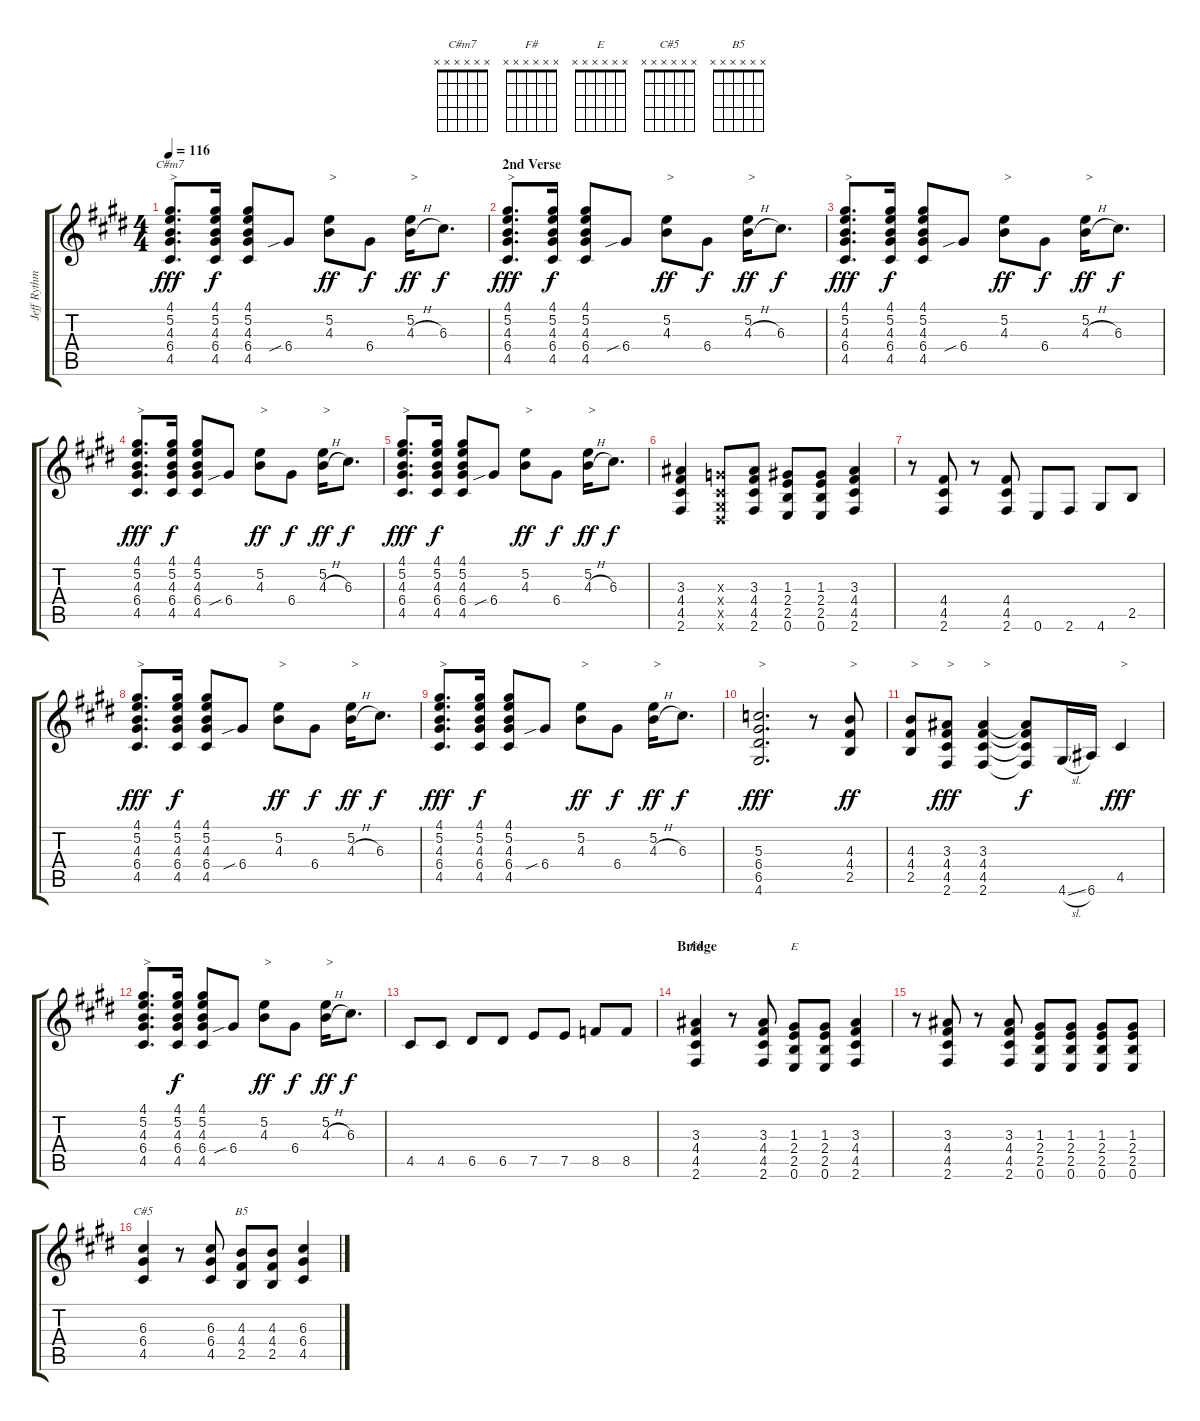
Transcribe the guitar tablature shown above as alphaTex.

\track ("Jeff Rythm" "Jeff Rythm") {instrument distortionguitar}
\staff {score tabs}
\tuning (E4 B3 G3 D3 A2 E2) {hide}
\chord ("C#m7" x x x x x x)
\chord ("F#" x x x x x x)
\chord ("E" x x x x x x)
\chord ("C#5" x x x x x x)
\chord ("B5" x x x x x x)
\ts (4 4)
\tempo 116
\clef g2
\ks e
(4.1 5.2 4.3 6.4 4.5).8{d ch "C#m7" txt ">" dy fff} (4.1 5.2 4.3 6.4 4.5).16{dy f} (4.1 5.2 4.3 6.4 4.5).8 6.4{sib}.8 (5.2 4.3).8{txt ">" dy ff} 6.4.8{dy f} (5.2 4.3{h}).16{txt ">" dy ff} 6.3.8{d dy f} |
\section ("" "2nd Verse")
(4.1 5.2 4.3 6.4 4.5).8{d txt ">" dy fff} (4.1 5.2 4.3 6.4 4.5).16{dy f} (4.1 5.2 4.3 6.4 4.5).8 6.4{sib}.8 (5.2 4.3).8{txt ">" dy ff} 6.4.8{dy f} (5.2 4.3{h}).16{txt ">" dy ff} 6.3.8{d dy f} |
(4.1 5.2 4.3 6.4 4.5).8{d txt ">" dy fff} (4.1 5.2 4.3 6.4 4.5).16{dy f} (4.1 5.2 4.3 6.4 4.5).8 6.4{sib}.8 (5.2 4.3).8{txt ">" dy ff} 6.4.8{dy f} (5.2 4.3{h}).16{txt ">" dy ff} 6.3.8{d dy f} |
(4.1 5.2 4.3 6.4 4.5).8{d txt ">" dy fff} (4.1 5.2 4.3 6.4 4.5).16{dy f} (4.1 5.2 4.3 6.4 4.5).8 6.4{sib}.8 (5.2 4.3).8{txt ">" dy ff} 6.4.8{dy f} (5.2 4.3{h}).16{txt ">" dy ff} 6.3.8{d dy f} |
(4.1 5.2 4.3 6.4 4.5).8{d txt ">" dy fff} (4.1 5.2 4.3 6.4 4.5).16{dy f} (4.1 5.2 4.3 6.4 4.5).8 6.4{sib}.8 (5.2 4.3).8{txt ">" dy ff} 6.4.8{dy f} (5.2 4.3{h}).16{txt ">" dy ff} 6.3.8{d dy f} |
(3.3 4.4 4.5 2.6).4 (0.3{x} -1.4{x} -1.5{x} -1.6{x}).8 (3.3 4.4 4.5 2.6).8 (1.3 2.4 2.5 0.6).8 (1.3 2.4 2.5 0.6).8 (3.3 4.4 4.5 2.6).4 |
r.8 (4.4 4.5 2.6).8 r.8 (4.4 4.5 2.6).8 0.6.8 2.6.8 4.6.8 2.5.8 |
(4.1 5.2 4.3 6.4 4.5).8{d txt ">" dy fff} (4.1 5.2 4.3 6.4 4.5).16{dy f} (4.1 5.2 4.3 6.4 4.5).8 6.4{sib}.8 (5.2 4.3).8{txt ">" dy ff} 6.4.8{dy f} (5.2 4.3{h}).16{txt ">" dy ff} 6.3.8{d dy f} |
(4.1 5.2 4.3 6.4 4.5).8{d txt ">" dy fff} (4.1 5.2 4.3 6.4 4.5).16{dy f} (4.1 5.2 4.3 6.4 4.5).8 6.4{sib}.8 (5.2 4.3).8{txt ">" dy ff} 6.4.8{dy f} (5.2 4.3{h}).16{txt ">" dy ff} 6.3.8{d dy f} |
(5.3 6.4 6.5 4.6).2{d txt ">" dy fff} r.8 (4.3 4.4 2.5).8{txt ">" dy ff} |
(4.3 4.4 2.5).8{txt ">"} (3.3 4.4 4.5 2.6).8{txt ">" dy fff} (3.3 4.4 4.5 2.6).4{txt ">"} (3.3{t} 4.4{t} 4.5{t} 2.6{t}).8{dy f} 4.6{sl}.16 6.6.16 4.5.4{txt ">" dy fff} |
(4.1 5.2 4.3 6.4 4.5).8{d txt ">"} (4.1 5.2 4.3 6.4 4.5).16{dy f} (4.1 5.2 4.3 6.4 4.5).8 6.4{sib}.8 (5.2 4.3).8{txt ">" dy ff} 6.4.8{dy f} (5.2 4.3{h}).16{txt ">" dy ff} 6.3.8{d dy f} |
4.5.8 4.5.8 6.5.8 6.5.8 7.5.8 7.5.8 8.5.8 8.5.8 |
\section ("" "Bridge")
(3.3 4.4 4.5 2.6).4{ch "F#"} r.8 (3.3 4.4 4.5 2.6).8 (1.3 2.4 2.5 0.6).8{ch "E"} (1.3 2.4 2.5 0.6).8 (3.3 4.4 4.5 2.6).4 |
r.8 (3.3 4.4 4.5 2.6).8 r.8 (3.3 4.4 4.5 2.6).8 (1.3 2.4 2.5 0.6).8 (1.3 2.4 2.5 0.6).8 (1.3 2.4 2.5 0.6).8 (1.3 2.4 2.5 0.6).8 |
(6.3 6.4 4.5).4{ch "C#5"} r.8 (6.3 6.4 4.5).8 (4.3 4.4 2.5).8{ch "B5"} (4.3 4.4 2.5).8 (6.3 6.4 4.5).4
